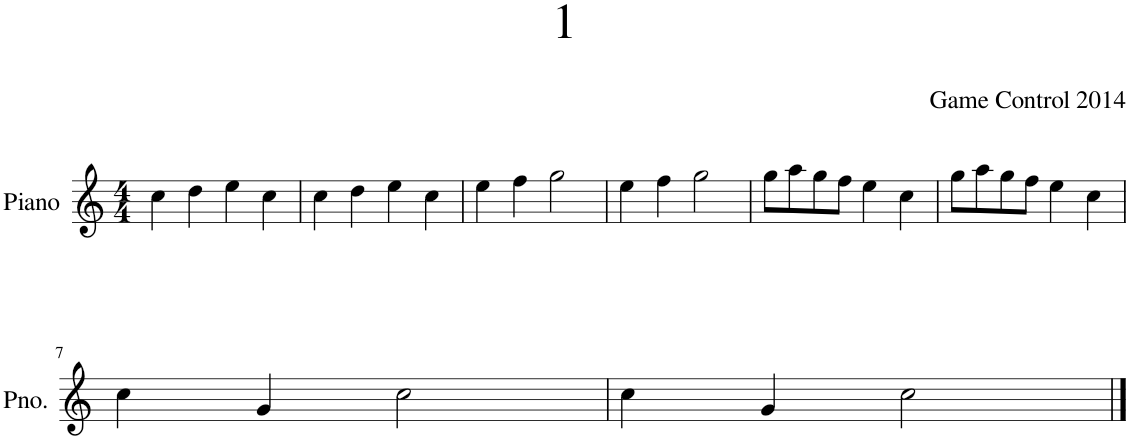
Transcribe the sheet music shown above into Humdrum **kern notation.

**kern
*part1
*staff1
*I"Piano
*I'Pno.
*clefG2
*k[]
*M4/4
=1
4cc\
4dd\
4ee\
4cc\
=2
4cc\
4dd\
4ee\
4cc\
=3
4ee\
4ff\
2gg\
=4
4ee\
4ff\
2gg\
=5
8gg\L
8aa\
8gg\
8ff\J
4ee\
4cc\
=6
8gg\L
8aa\
8gg\
8ff\J
4ee\
4cc\
!!LO:LB:g=z
=7
4cc\
4g/
2cc\
=8
4cc\
4g/
2cc\
==
*-
